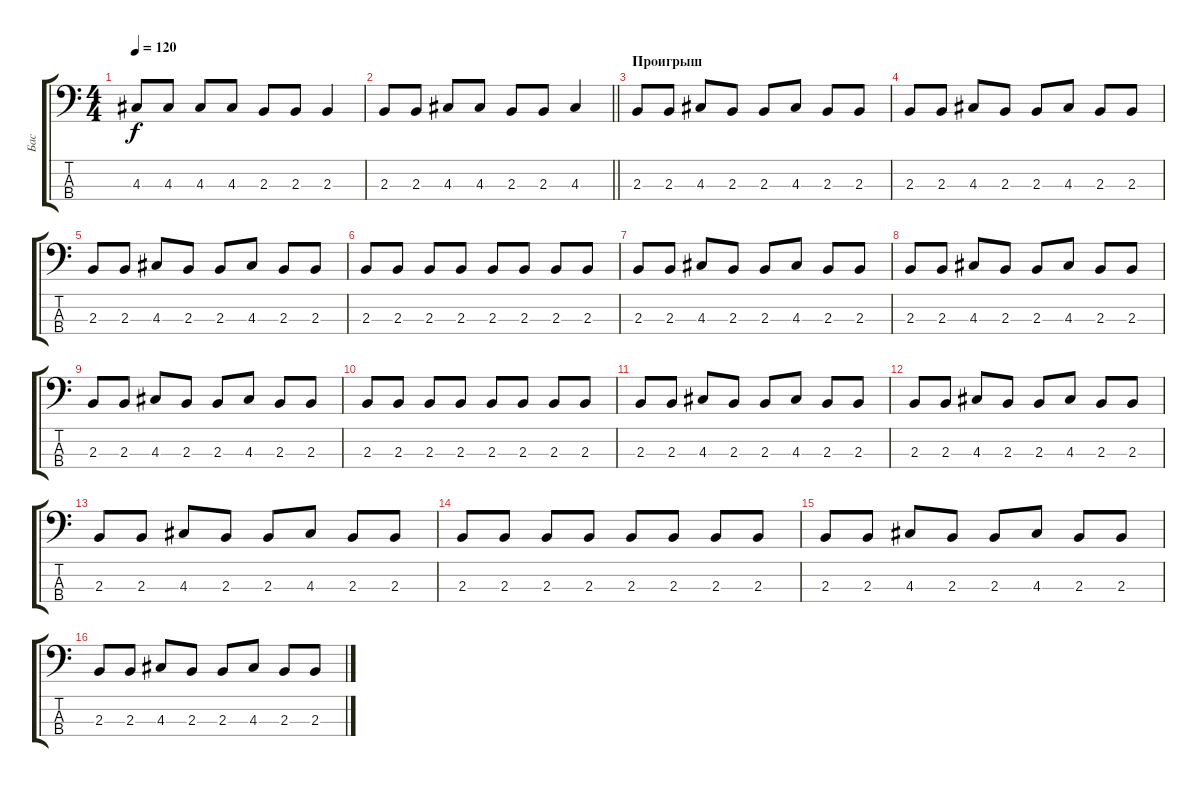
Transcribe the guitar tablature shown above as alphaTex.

\track ("Бас" "Бас") {instrument electricbassfinger}
\staff {score tabs}
\tuning (G2 D2 A1 E1) {hide}
\ts (4 4)
\tempo 120
\clef f4
\ks c
4.3.8{dy f} 4.3.8 4.3.8 4.3.8 2.3.8 2.3.8 2.3.4 |
\barLineRight lightlight
2.3.8 2.3.8 4.3.8 4.3.8 2.3.8 2.3.8 4.3.4 |
\section ("" "Проигрыш")
2.3.8 2.3.8 4.3.8 2.3.8 2.3.8 4.3.8 2.3.8 2.3.8 |
2.3.8 2.3.8 4.3.8 2.3.8 2.3.8 4.3.8 2.3.8 2.3.8 |
2.3.8 2.3.8 4.3.8 2.3.8 2.3.8 4.3.8 2.3.8 2.3.8 |
2.3.8 2.3.8 2.3.8 2.3.8 2.3.8 2.3.8 2.3.8 2.3.8 |
2.3.8 2.3.8 4.3.8 2.3.8 2.3.8 4.3.8 2.3.8 2.3.8 |
2.3.8 2.3.8 4.3.8 2.3.8 2.3.8 4.3.8 2.3.8 2.3.8 |
2.3.8 2.3.8 4.3.8 2.3.8 2.3.8 4.3.8 2.3.8 2.3.8 |
2.3.8 2.3.8 2.3.8 2.3.8 2.3.8 2.3.8 2.3.8 2.3.8 |
2.3.8 2.3.8 4.3.8 2.3.8 2.3.8 4.3.8 2.3.8 2.3.8 |
2.3.8 2.3.8 4.3.8 2.3.8 2.3.8 4.3.8 2.3.8 2.3.8 |
2.3.8 2.3.8 4.3.8 2.3.8 2.3.8 4.3.8 2.3.8 2.3.8 |
2.3.8 2.3.8 2.3.8 2.3.8 2.3.8 2.3.8 2.3.8 2.3.8 |
2.3.8 2.3.8 4.3.8 2.3.8 2.3.8 4.3.8 2.3.8 2.3.8 |
2.3.8 2.3.8 4.3.8 2.3.8 2.3.8 4.3.8 2.3.8 2.3.8
